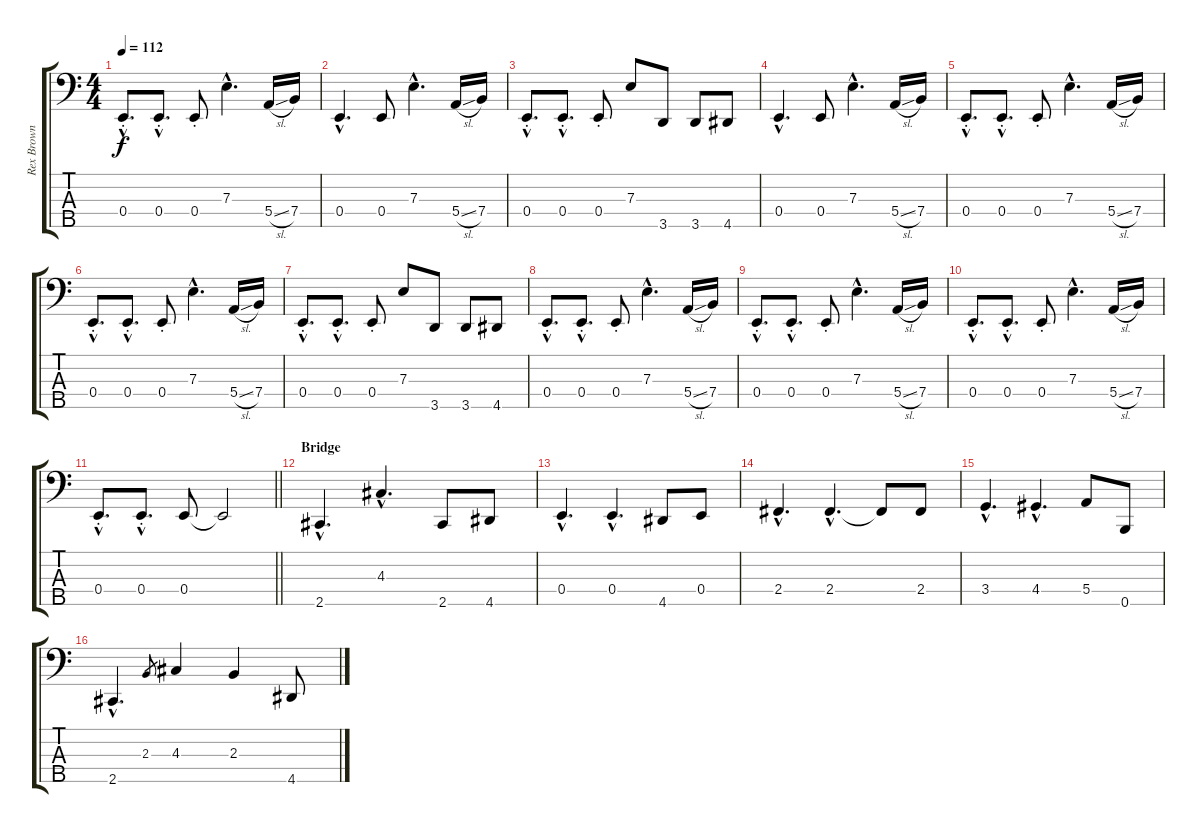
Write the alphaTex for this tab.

\track ("Rex Brown" "Rex Brown") {instrument electricbasspick}
\staff {score tabs}
\tuning (G2 D2 A1 E1 B0) {hide}
\ts (4 4)
\tempo 112
\clef f4
\ks c
0.4{hac st}.8{d dy f} 0.4{hac st}.8{d} 0.4{st}.8 7.3{hac}.4{d} 5.4{sl}.16 7.4.16 |
0.4{hac}.4{d} 0.4.8 7.3{hac}.4{d} 5.4{sl}.16 7.4.16 |
0.4{hac st}.8{d} 0.4{hac st}.8{d} 0.4{st}.8 7.3.8 3.5.8 3.5.8 4.5.8 |
0.4{hac}.4{d} 0.4.8 7.3{hac}.4{d} 5.4{sl}.16 7.4.16 |
0.4{hac st}.8{d} 0.4{hac st}.8{d} 0.4{st}.8 7.3{hac}.4{d} 5.4{sl}.16 7.4.16 |
0.4{hac st}.8{d} 0.4{hac st}.8{d} 0.4{st}.8 7.3{hac}.4{d} 5.4{sl}.16 7.4.16 |
0.4{hac st}.8{d} 0.4{hac st}.8{d} 0.4{st}.8 7.3.8 3.5.8 3.5.8 4.5.8 |
0.4{hac st}.8{d} 0.4{hac st}.8{d} 0.4{st}.8 7.3{hac}.4{d} 5.4{sl}.16 7.4.16 |
0.4{hac st}.8{d} 0.4{hac st}.8{d} 0.4{st}.8 7.3{hac}.4{d} 5.4{sl}.16 7.4.16 |
0.4{hac st}.8{d} 0.4{hac st}.8{d} 0.4{st}.8 7.3{hac}.4{d} 5.4{sl}.16 7.4.16 |
\barLineRight lightlight
0.4{hac st}.8{d} 0.4{hac st}.8{d} 0.4.8 0.4{t}.2 |
\section ("" "Bridge")
2.5{hac}.4{d} 4.3{hac}.4{d} 2.5.8 4.5.8 |
0.4{hac}.4{d} 0.4{hac}.4{d} 4.5.8 0.4.8 |
2.4{hac}.4{d} 2.4{hac}.4{d} 2.4{t}.8 2.4.8 |
3.4{hac}.4{d} 4.4{hac}.4{d} 5.4.8 0.5.8 |
2.5{hac}.4{d} 2.3.8{gr} 4.3.4 2.3.4 4.5.8
